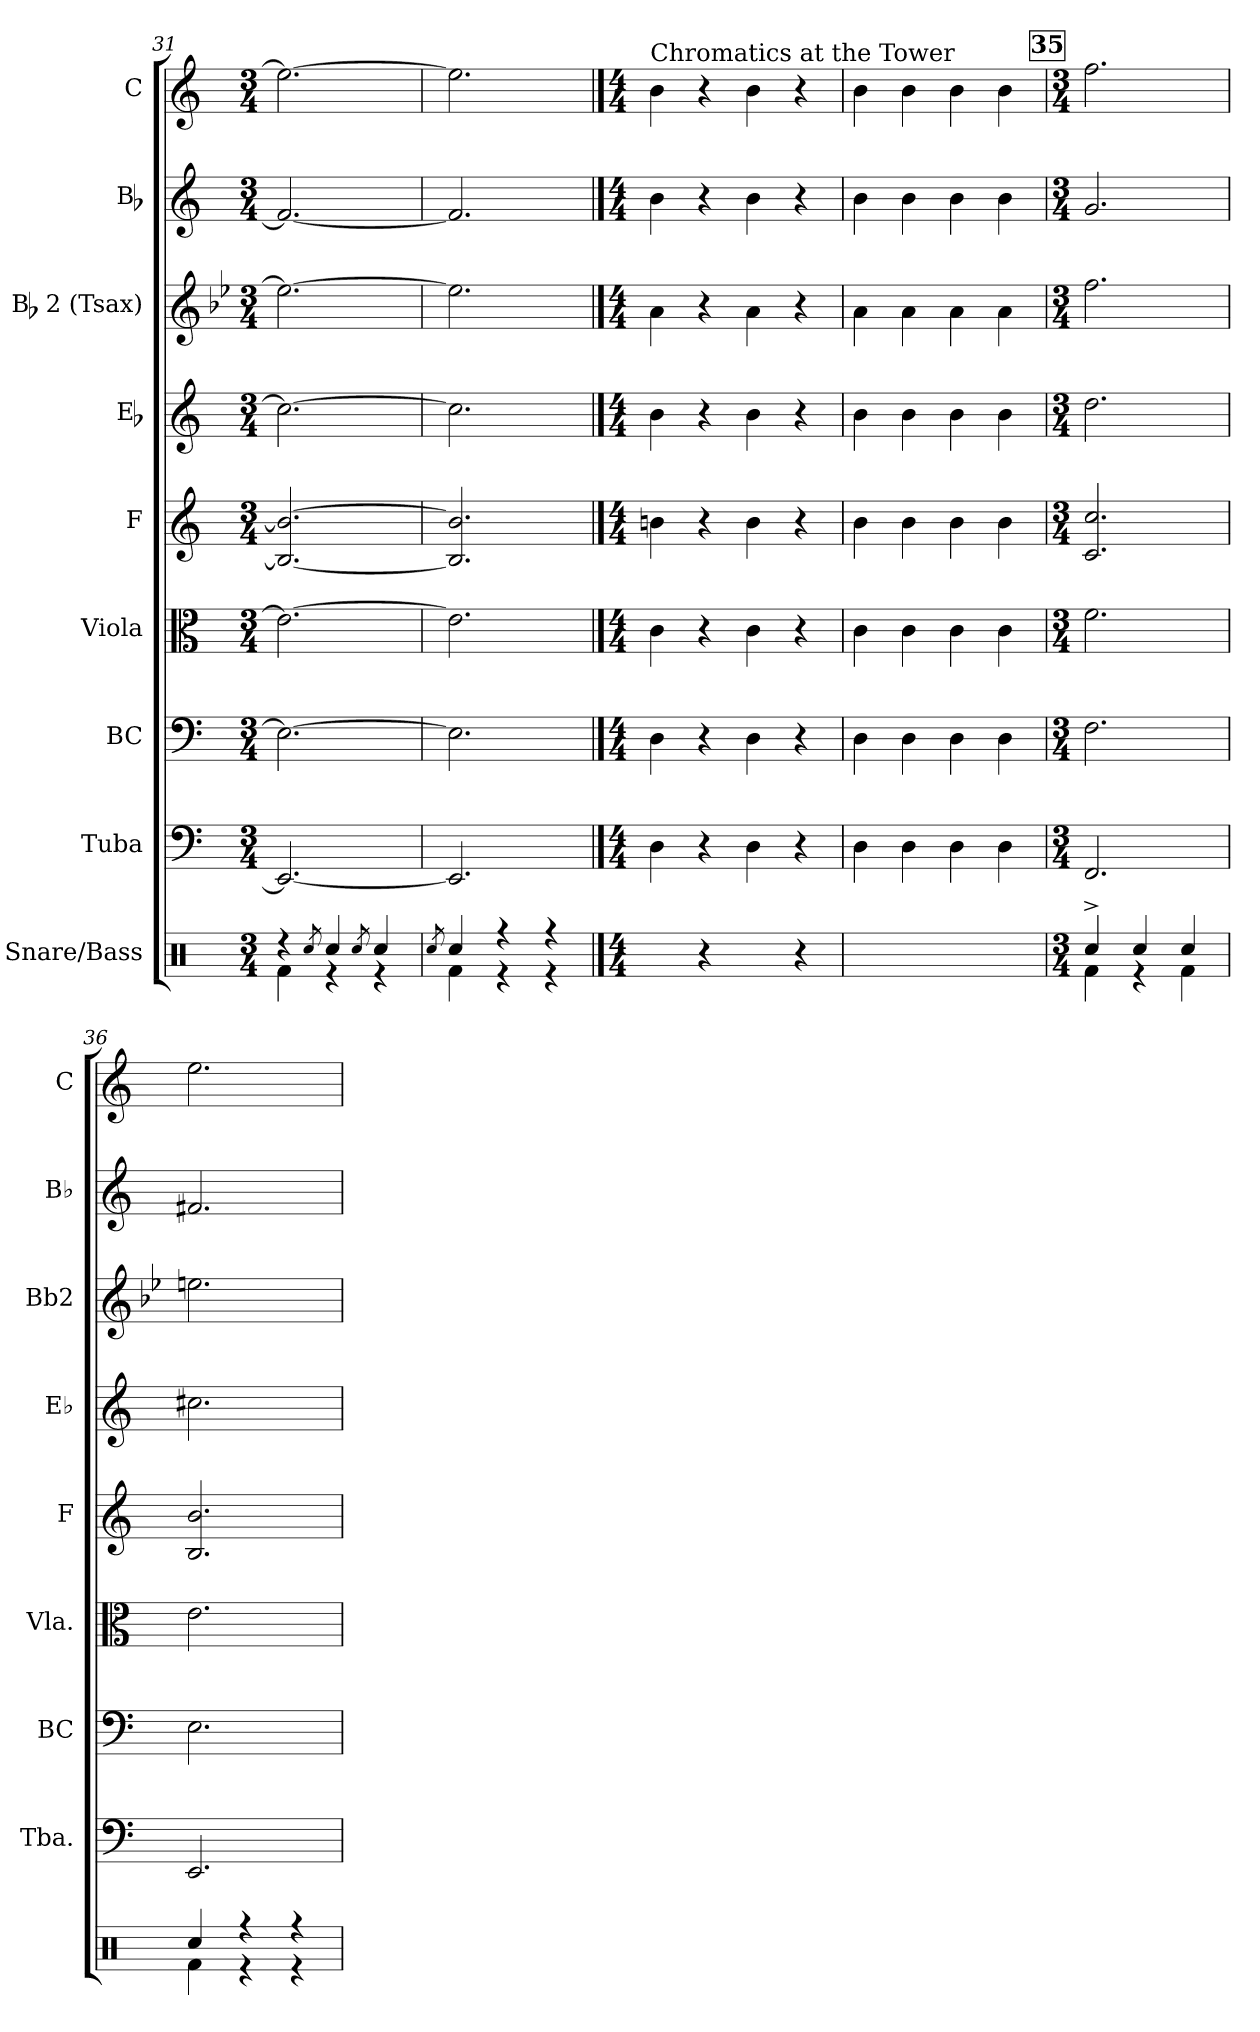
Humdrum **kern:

**kern	**kern	**kern	**kern	**kern	**kern	**kern	**kern	**kern
*part9	*part8	*part7	*part6	*part5	*part4	*part3	*part2	*part1
*staff9	*staff8	*staff7	*staff6	*staff5	*staff4	*staff3	*staff2	*staff1
*I"Snare/Bass	*I"Tuba	*I"BC	*I"Viola	*I"F	*I"Eb	*I"Bb 2 (Tsax)	*I"Bb	*I"C
*	*I'Tba.	*I'BC	*I'Vla.	*I'F	*I'Eb	*I'Bb2	*I'Bb	*I'C
*clefX	*clefF4	*clefF4	*clefC3	*clefG2	*clefG2	*clefG2	*clefG2	*clefG2
*	*	*	*	*ITrd4c7	*ITrd5c9	*ITrd8c14	*ITrd1c2	*
*k[]	*k[]	*k[]	*k[]	*k[b-]	*k[b-e-a-]	*k[b-e-]	*k[b-e-]	*k[]
*M3/4	*M3/4	*M3/4	*M3/4	*M3/4	*M3/4	*M3/4	*M3/4	*M3/4
=31	=31	=31	=31	=31	=31	=31	=31	=31
*^	*	*	*	*	*	*	*	*
4r	4Rfi\	2.EE-i/_<	2.E-i\_>	2.e-i\_>	2.E-i/_< 2.e-i_>	2.e-i\_>	2.e-i\_>	2.e-i/_<	2.ee-i\_>
8qRcci/	.	.	.	.	.	.	.	.	.
4Rcci/	4r	.	.	.	.	.	.	.	.
8qRcci/	.	.	.	.	.	.	.	.	.
4Rcci/	4r	.	.	.	.	.	.	.	.
=32	=32	=32	=32	=32	=32	=32	=32	=32	=32
8qRcci/	.	.	.	.	.	.	.	.	.
4Rcci/	4Rfi\	2.EE-i/]	2.E-i\]	2.e-i\]	2.E-i/] 2.e-i]	2.e-i\]	2.e-i\]	2.e-i/]	2.ee-i\]
4r	4r	.	.	.	.	.	.	.	.
4r	4r	.	.	.	.	.	.	.	.
*v	*v	*	*	*	*	*	*	*	*
!!LO:PB:g=z
==33	==33	==33	==33	==33	==33	==33	==33	==33
*M4/4	*M4/4	*M4/4	*M4/4	*M4/4	*M4/4	*M4/4	*M4/4	*M4/4
*^	*	*	*	*	*	*	*	*
!	!	!	!	!	!	!	!	!	!LO:TX:a:t=Chromatics at the Tower
*v	*v	*	*	*	*	*	*	*	*
4Ri\	4Di\	4Di\	4ci\	4eni\	4di\	4Ai\	4ai\	4bi\
4r	4r	4r	4r	4r	4r	4r	4r	4r
4Ri\	4Di\	4Di\	4ci\	4ei\	4di\	4Ai\	4ai\	4bi\
4r	4r	4r	4r	4r	4r	4r	4r	4r
=34	=34	=34	=34	=34	=34	=34	=34	=34
4Ri\	4Di\	4Di\	4ci\	4ei\	4di\	4Ai\	4ai\	4bi\
4Ri\	4Di\	4Di\	4ci\	4ei\	4di\	4Ai\	4ai\	4bi\
4Ri\	4Di\	4Di\	4ci\	4ei\	4di\	4Ai\	4ai\	4bi\
4Ri\	4Di\	4Di\	4ci\	4ei\	4di\	4Ai\	4ai\	4bi\
!!LO:REH:place=s1:color=#000000:enc=box:fs=12.2576:t=35
=35	=35	=35	=35	=35	=35	=35	=35	=35
*M3/4	*M3/4	*M3/4	*M3/4	*M3/4	*M3/4	*M3/4	*M3/4	*M3/4
*^	*	*	*	*	*	*	*	*
4Rcc^i/	4Rfi\	2.FFi/	2.Fi\	2.fi\	2.Fi/ 2.fi	2.fi\	2.fi\	2.fi/	2.ffi\
4Rcci/	4r	.	.	.	.	.	.	.	.
4Rcci/	4Rfi\	.	.	.	.	.	.	.	.
=36	=36	=36	=36	=36	=36	=36	=36	=36	=36
4Rcci/	4Rfi\	2.EEi/	2.Ei\	2.ei\	2.Ei/ 2.ei	2.eni\	2.eni\	2.eni/	2.eei\
4r	4r	.	.	.	.	.	.	.	.
4r	4r	.	.	.	.	.	.	.	.
*v	*v	*	*	*	*	*	*	*	*
=	=	=	=	=	=	=	=	=
*-	*-	*-	*-	*-	*-	*-	*-	*-
